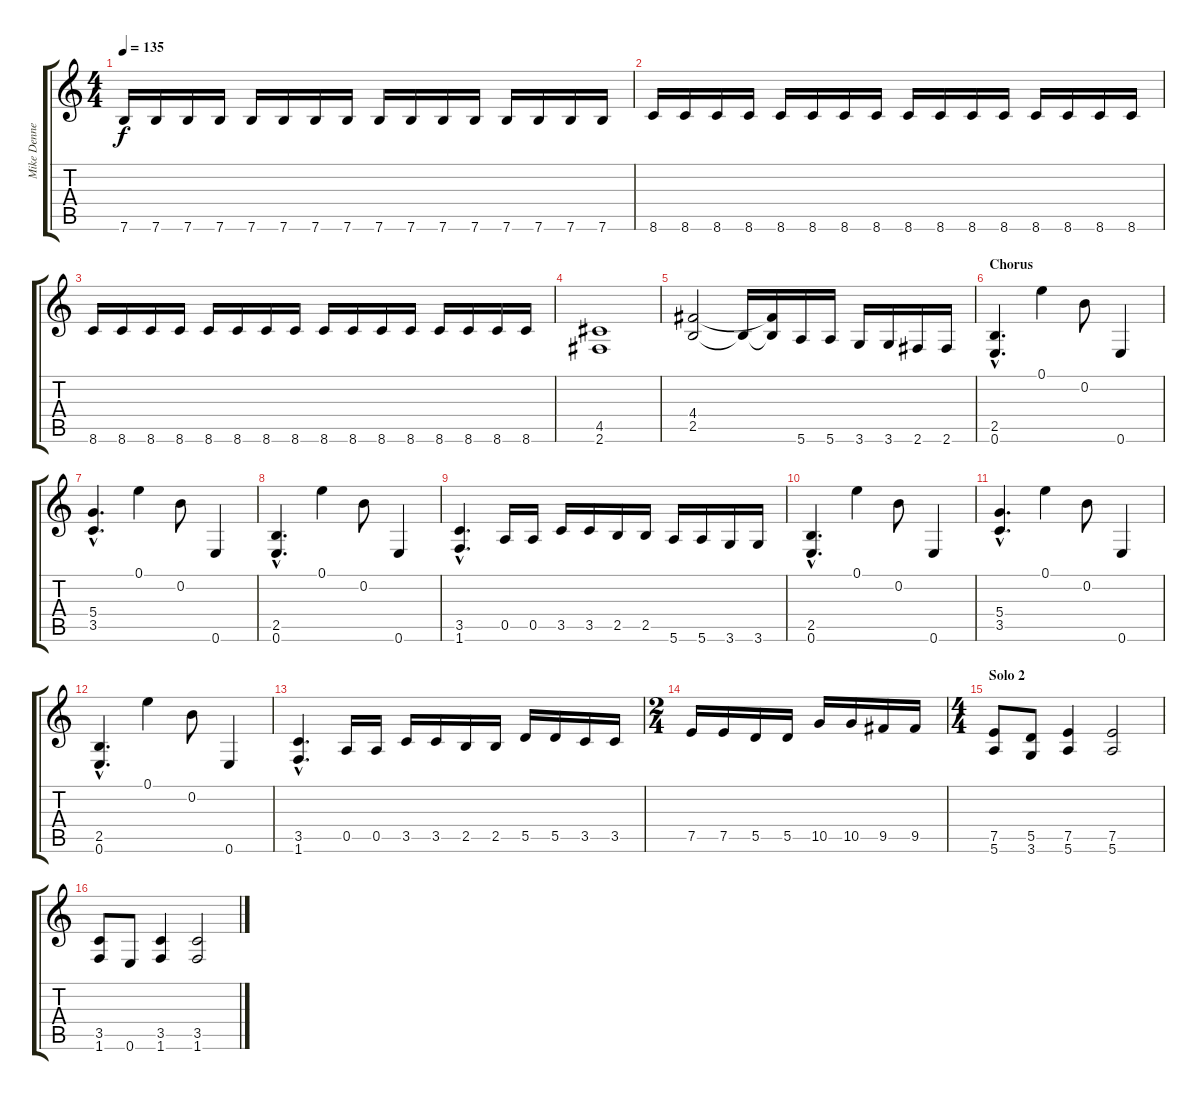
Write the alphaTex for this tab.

\track ("Mike Denner - Guitars" "Mike Denne") {instrument overdrivenguitar}
\staff {score tabs}
\tuning (E4 B3 G3 D3 A2 E2) {hide}
\ts (4 4)
\tempo 135
\clef g2
\ks c
7.6.16{dy f} 7.6.16 7.6.16 7.6.16 7.6.16 7.6.16 7.6.16 7.6.16 7.6.16 7.6.16 7.6.16 7.6.16 7.6.16 7.6.16 7.6.16 7.6.16 |
8.6.16 8.6.16 8.6.16 8.6.16 8.6.16 8.6.16 8.6.16 8.6.16 8.6.16 8.6.16 8.6.16 8.6.16 8.6.16 8.6.16 8.6.16 8.6.16 |
8.6.16 8.6.16 8.6.16 8.6.16 8.6.16 8.6.16 8.6.16 8.6.16 8.6.16 8.6.16 8.6.16 8.6.16 8.6.16 8.6.16 8.6.16 8.6.16 |
(4.5 2.6).1 |
(4.4 2.5).2 2.5{t}.16 (4.4{t} 2.5{t}).16 5.6.16 5.6.16 3.6.16 3.6.16 2.6.16 2.6.16 |
\section ("" "Chorus")
(2.5{hac} 0.6{hac}).4{d} 0.1.4 0.2.8 0.6.4 |
(5.4{hac} 3.5{hac}).4{d} 0.1.4 0.2.8 0.6.4 |
(2.5{hac} 0.6{hac}).4{d} 0.1.4 0.2.8 0.6.4 |
(3.5{hac} 1.6{hac}).4{d} 0.5.16 0.5.16 3.5.16 3.5.16 2.5.16 2.5.16 5.6.16 5.6.16 3.6.16 3.6.16 |
(2.5{hac} 0.6{hac}).4{d} 0.1.4 0.2.8 0.6.4 |
(5.4{hac} 3.5{hac}).4{d} 0.1.4 0.2.8 0.6.4 |
(2.5{hac} 0.6{hac}).4{d} 0.1.4 0.2.8 0.6.4 |
(3.5{hac} 1.6{hac}).4{d} 0.5.16 0.5.16 3.5.16 3.5.16 2.5.16 2.5.16 5.5.16 5.5.16 3.5.16 3.5.16 |
\ts (2 4)
7.5.16 7.5.16 5.5.16 5.5.16 10.5.16 10.5.16 9.5.16 9.5.16 |
\ts (4 4)
\section ("" "Solo 2")
(7.5 5.6).8 (5.5 3.6).8 (7.5 5.6).4 (7.5 5.6).2 |
(3.5 1.6).8 0.6.8 (3.5 1.6).4 (3.5 1.6).2
